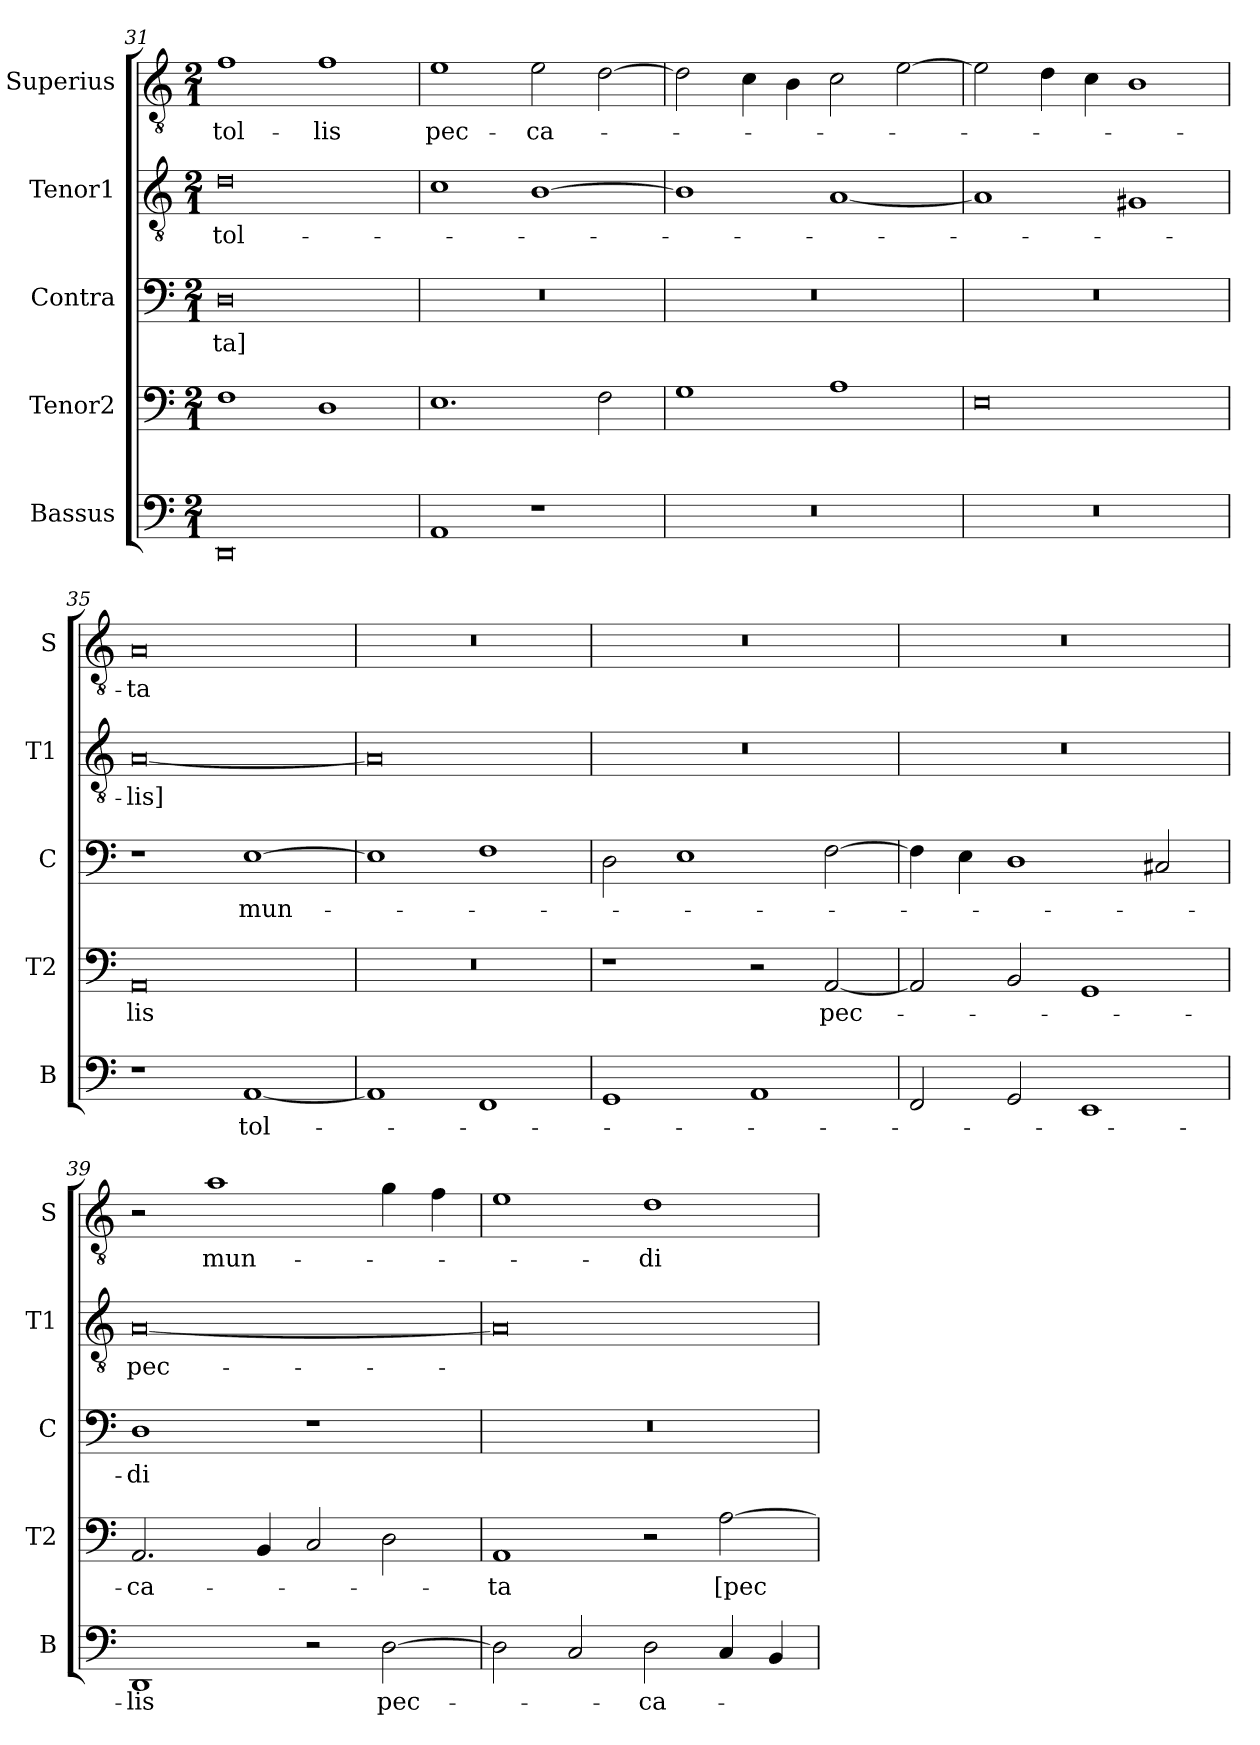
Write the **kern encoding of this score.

**kern	**text	**kern	**text	**kern	**text	**kern	**text	**kern	**text
*part5	*part5	*part4	*part4	*part3	*part3	*part2	*part2	*part1	*part1
*staff5	*staff5	*staff4	*staff4	*staff3	*staff3	*staff2	*staff2	*staff1	*staff1
*I"Bassus	*	*I"Tenor2	*	*I"Contra	*	*I"Tenor1	*	*I"Superius	*
*I'B	*	*I'T2	*	*I'C	*	*I'T1	*	*I'S	*
*clefF4	*	*clefF4	*	*clefF4	*	*clefGv2	*	*clefGv2	*
*k[]	*	*k[]	*	*k[]	*	*k[]	*	*k[]	*
*M2/1	*	*M2/1	*	*M2/1	*	*M2/1	*	*M2/1	*
=31	=31	=31	=31	=31	=31	=31	=31	=31	=31
0DD	.	1F	.	0D	-ta]	0d	tol-	1f	tol-
.	.	1D	.	.	.	.	.	1f	-lis
=32	=32	=32	=32	=32	=32	=32	=32	=32	=32
1AA	.	1.E	.	0r	.	1c	.	1e	pec-
1r	.	.	.	.	.	[1B	.	2e\	-ca-
.	.	2F\	.	.	.	.	.	[2d\	.
=33	=33	=33	=33	=33	=33	=33	=33	=33	=33
0r	.	1G	.	0r	.	1B]	.	2d\]	.
.	.	.	.	.	.	.	.	4c\	.
.	.	.	.	.	.	.	.	4B\	.
.	.	1A	.	.	.	[1A	.	2c\	.
.	.	.	.	.	.	.	.	[2e\	.
=34	=34	=34	=34	=34	=34	=34	=34	=34	=34
0r	.	0E	.	0r	.	1A]	.	2e\]	.
.	.	.	.	.	.	.	.	4d\	.
.	.	.	.	.	.	.	.	4c\	.
.	.	.	.	.	.	1G#X	.	1B	.
=35	=35	=35	=35	=35	=35	=35	=35	=35	=35
1r	.	0AA	-lis	1r	.	[0A	-lis]	0A	-ta
[1AA	tol-	.	.	[1E	mun-	.	.	.	.
=36	=36	=36	=36	=36	=36	=36	=36	=36	=36
1AA]	.	0r	.	1E]	.	0A]	.	0r	.
1FF	.	.	.	1F	.	.	.	.	.
=37	=37	=37	=37	=37	=37	=37	=37	=37	=37
1GG	.	1r	.	2D\	.	0r	.	0r	.
.	.	.	.	1E	.	.	.	.	.
1AA	.	2r	.	.	.	.	.	.	.
.	.	[2AA/	pec-	[2F\	.	.	.	.	.
=38	=38	=38	=38	=38	=38	=38	=38	=38	=38
2FF/	.	2AA/]	.	4F\]	.	0r	.	0r	.
.	.	.	.	4E\	.	.	.	.	.
2GG/	.	2BB/	.	1D	.	.	.	.	.
1EE	.	1GG	.	.	.	.	.	.	.
.	.	.	.	2C#X/	.	.	.	.	.
=39	=39	=39	=39	=39	=39	=39	=39	=39	=39
1DD	-lis	2.AA/	-ca-	1D	-di	[0A	pec-	2r	.
.	.	.	.	.	.	.	.	1a	mun-
.	.	4BB/	.	.	.	.	.	.	.
2r	.	2C/	.	1r	.	.	.	.	.
[2D\	pec-	2D\	.	.	.	.	.	4g\	.
.	.	.	.	.	.	.	.	4f\	.
=40	=40	=40	=40	=40	=40	=40	=40	=40	=40
2D\]	.	1AA	-ta	0r	.	0A]	.	1e	.
2C/	.	.	.	.	.	.	.	.	.
2D\	-ca-	2r	.	.	.	.	.	1d	-di
4C/	.	[2A\	[pec-	.	.	.	.	.	.
4BB/	.	.	.	.	.	.	.	.	.
=	=	=	=	=	=	=	=	=	=
*-	*-	*-	*-	*-	*-	*-	*-	*-	*-
